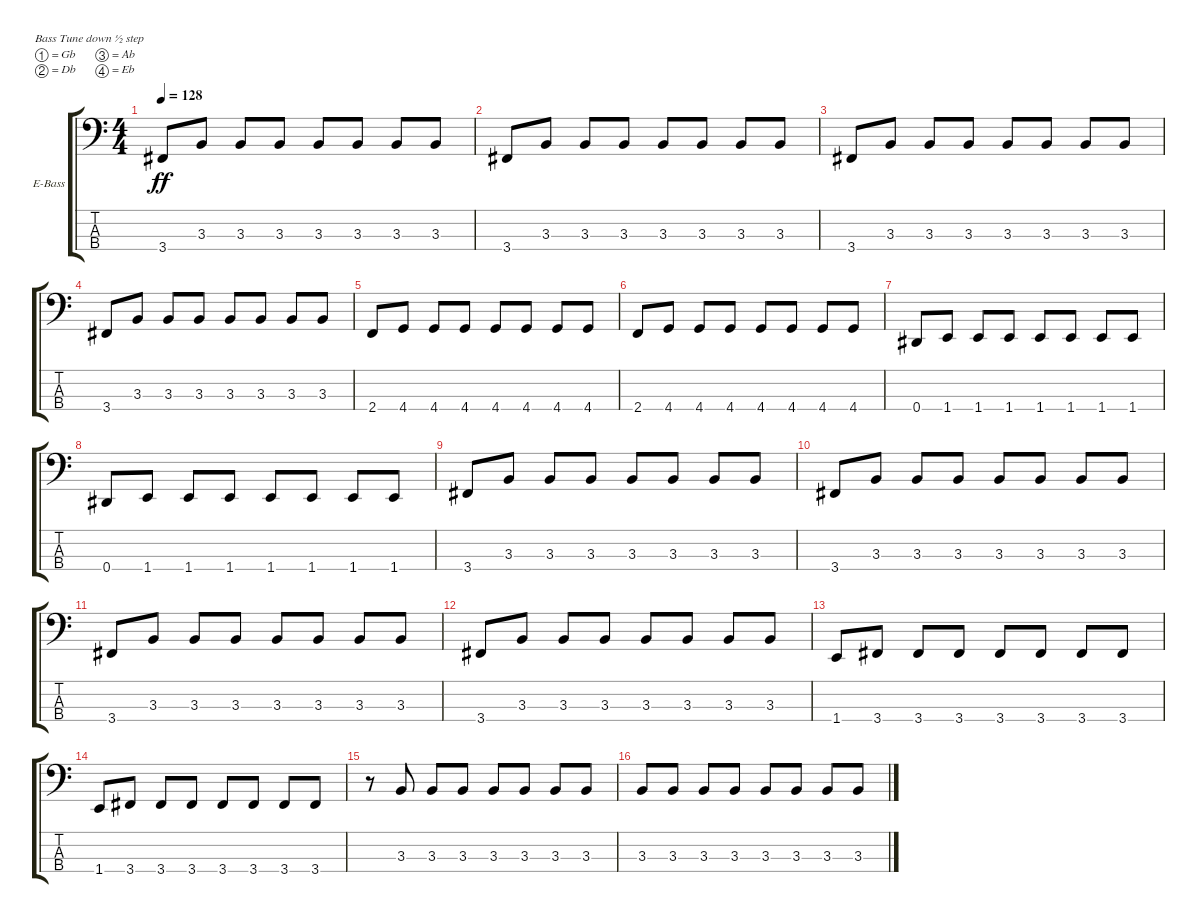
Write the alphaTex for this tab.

\defaultSystemsLayout 4
\bracketExtendMode groupsimilarinstruments
\firstSystemTrackNameOrientation horizontal
\otherSystemsTrackNameOrientation horizontal
\track ("Bass" "E-Bass") {instrument electricbassfinger}
\staff {score tabs}
\tuning (Gb2 Db2 Ab1 Eb1)
\ts (4 4)
\tempo 128
\clef f4
\ks c
3.4.8{dy ff} 3.3.8 3.3.8 3.3.8 3.3.8 3.3.8 3.3.8 3.3.8 |
3.4.8 3.3.8 3.3.8 3.3.8 3.3.8 3.3.8 3.3.8 3.3.8 |
3.4.8 3.3.8 3.3.8 3.3.8 3.3.8 3.3.8 3.3.8 3.3.8 |
3.4.8 3.3.8 3.3.8 3.3.8 3.3.8 3.3.8 3.3.8 3.3.8 |
2.4.8 4.4.8 4.4.8 4.4.8 4.4.8 4.4.8 4.4.8 4.4.8 |
2.4.8 4.4.8 4.4.8 4.4.8 4.4.8 4.4.8 4.4.8 4.4.8 |
0.4.8 1.4.8 1.4.8 1.4.8 1.4.8 1.4.8 1.4.8 1.4.8 |
0.4.8 1.4.8 1.4.8 1.4.8 1.4.8 1.4.8 1.4.8 1.4.8 |
3.4.8 3.3.8 3.3.8 3.3.8 3.3.8 3.3.8 3.3.8 3.3.8 |
3.4.8 3.3.8 3.3.8 3.3.8 3.3.8 3.3.8 3.3.8 3.3.8 |
3.4.8 3.3.8 3.3.8 3.3.8 3.3.8 3.3.8 3.3.8 3.3.8 |
3.4.8 3.3.8 3.3.8 3.3.8 3.3.8 3.3.8 3.3.8 3.3.8 |
1.4.8 3.4.8 3.4.8 3.4.8 3.4.8 3.4.8 3.4.8 3.4.8 |
1.4.8 3.4.8 3.4.8 3.4.8 3.4.8 3.4.8 3.4.8 3.4.8 |
r.8 3.3.8 3.3.8 3.3.8 3.3.8 3.3.8 3.3.8 3.3.8 |
3.3.8 3.3.8 3.3.8 3.3.8 3.3.8 3.3.8 3.3.8 3.3.8
